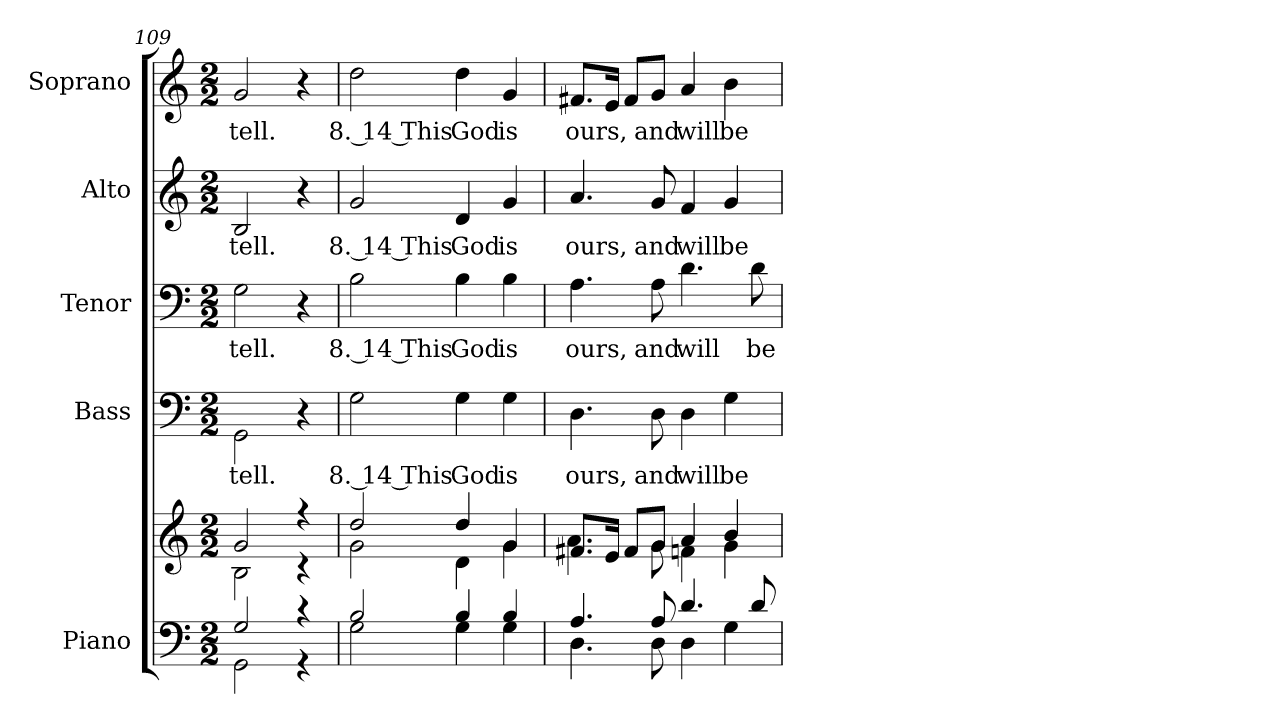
**kern	**kern	**kern	**text	**kern	**text	**kern	**text	**kern	**text
*part5	*part5	*part4	*part4	*part3	*part3	*part2	*part2	*part1	*part1
*staff6	*staff5	*staff4	*staff4	*staff3	*staff3	*staff2	*staff2	*staff1	*staff1
*I"Piano	*	*I"Bass	*	*I"Tenor	*	*I"Alto	*	*I"Soprano	*
*I'Pno.	*	*I'B.	*	*I'T.	*	*I'A.	*	*I'S.	*
!!LO:PB:g=z
*clefF4	*clefG2	*clefF4	*	*clefF4	*	*clefG2	*	*clefG2	*
*k[]	*k[]	*k[]	*	*k[]	*	*k[]	*	*k[]	*
*C:	*C:	*C:	*	*C:	*	*C:	*	*C:	*
*M2/2	*M2/2	*M2/2	*	*M2/2	*	*M2/2	*	*M2/2	*
=109	=109	=109	=109	=109	=109	=109	=109	=109	=109
*^	*^	*	*	*	*	*	*	*	*
!	!	!	!	!	!LO:LY:b:color=#000000	!	!	!	!	!	!
!	!	!	!	!	!	!	!LO:LY:b:color=#000000	!	!	!	!
!	!	!	!	!	!	!	!	!	!LO:LY:b:color=#000000	!	!
!	!	!	!	!	!	!	!	!	!	!	!LO:LY:b:color=#000000
2Gi/	2GGi\	2gi/	2Bi\	2GGi\	tell.	2Gi\	tell.	2Bi/	tell.	2gi/	tell.
4r	4r	4r	4r	4r	.	4r	.	4r	.	4r	.
=110	=110	=110	=110	=110	=110	=110	=110	=110	=110	=110	=110
!	!	!	!	!	!LO:LY:b:color=#000000	!	!	!	!	!	!
!	!	!	!	!	!	!	!LO:LY:b:color=#000000	!	!	!	!
!	!	!	!	!	!	!	!	!	!LO:LY:b:color=#000000	!	!
!	!	!	!	!	!	!	!	!	!	!	!LO:LY:b:color=#000000
2Bi/	2Gi\	2ddi/	2gi\	2Gi\	8. 14 This	2Bi\	8. 14 This	2gi/	8. 14 This	2ddi\	8. 14 This
!	!	!	!	!	!LO:LY:b:color=#000000	!	!	!	!	!	!
!	!	!	!	!	!	!	!LO:LY:b:color=#000000	!	!	!	!
!	!	!	!	!	!	!	!	!	!LO:LY:b:color=#000000	!	!
!	!	!	!	!	!	!	!	!	!	!	!LO:LY:b:color=#000000
4Bi/	4Gi\	4ddi/	4di\	4Gi\	God	4Bi\	God	4di/	God	4ddi\	God
!	!	!	!	!	!LO:LY:b:color=#000000	!	!	!	!	!	!
!	!	!	!	!	!	!	!LO:LY:b:color=#000000	!	!	!	!
!	!	!	!	!	!	!	!	!	!LO:LY:b:color=#000000	!	!
!	!	!	!	!	!	!	!	!	!	!	!LO:LY:b:color=#000000
4Bi/	4Gi\	4gi/	4gi\	4Gi\	is	4Bi\	is	4gi/	is	4gi/	is
!!LO:PB:g=z
=111	=111	=111	=111	=111	=111	=111	=111	=111	=111	=111	=111
!	!	!	!	!	!LO:LY:b:color=#000000	!	!	!	!	!	!
!	!	!	!	!	!	!	!LO:LY:b:color=#000000	!	!	!	!
!	!	!	!	!	!	!	!	!	!LO:LY:b:color=#000000	!	!
!	!	!	!	!	!	!	!	!	!	!	!LO:LY:b:color=#000000
4.Ai/	4.Di\	8.f#Xi/L	4.ai\	4.Di\	ours,	4.Ai\	ours,	4.ai/	ours,	8.f#Xi/L	ours,
.	.	16ei/Jk	.	.	.	.	.	.	.	16ei/Jk	.
.	.	8f#i/L	.	.	.	.	.	.	.	8f#i/L	.
!	!	!	!	!	!LO:LY:b:color=#000000	!	!	!	!	!	!
!	!	!	!	!	!	!	!LO:LY:b:color=#000000	!	!	!	!
!	!	!	!	!	!	!	!	!	!LO:LY:b:color=#000000	!	!
!	!	!	!	!	!	!	!	!	!	!	!LO:LY:b:color=#000000
8Ai/	8Di\	8gi/J	8gi\	8Di\	and	8Ai\	and	8gi/	and	8gi/J	and
!	!	!	!	!	!LO:LY:b:color=#000000	!	!	!	!	!	!
!	!	!	!	!	!	!	!LO:LY:b:color=#000000	!	!	!	!
!	!	!	!	!	!	!	!	!	!LO:LY:b:color=#000000	!	!
!	!	!	!	!	!	!	!	!	!	!	!LO:LY:b:color=#000000
4.di/	4Di\	4ai/	4fni\	4Di\	will	4.di\	will	4fi/	will	4ai/	will
!	!	!	!	!	!LO:LY:b:color=#000000	!	!	!	!	!	!
!	!	!	!	!	!	!	!	!	!LO:LY:b:color=#000000	!	!
!	!	!	!	!	!	!	!	!	!	!	!LO:LY:b:color=#000000
.	4Gi\	4bi/	4gi\	4Gi\	be	.	.	4gi/	be	4bi\	be
!	!	!	!	!	!	!	!LO:LY:b:color=#000000	!	!	!	!
8di/	.	.	.	.	.	8di\	be	.	.	.	.
*v	*v	*	*	*	*	*	*	*	*	*	*
*	*v	*v	*	*	*	*	*	*	*	*
=	=	=	=	=	=	=	=	=	=
*-	*-	*-	*-	*-	*-	*-	*-	*-	*-
